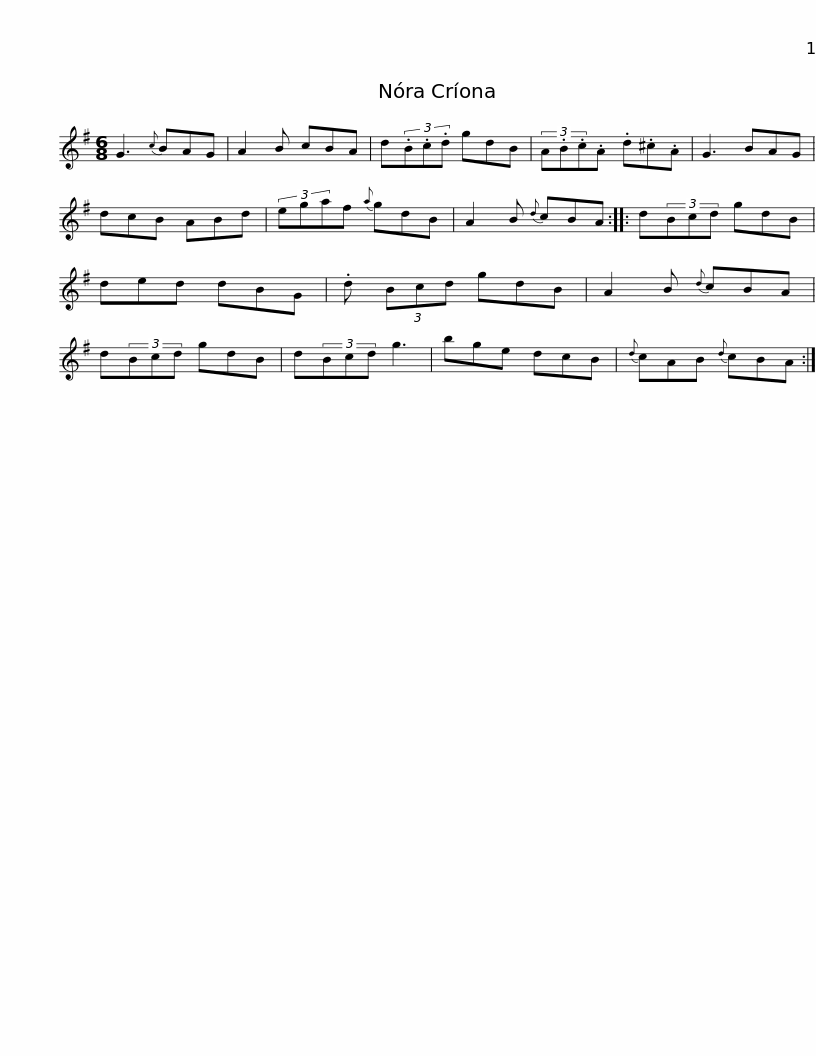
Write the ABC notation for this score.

X:1
L:1/8
M:6/8
I:linebreak $
K:G
V:1 treble
V:1
 G3{c} BAG | A2 B cBA | d(3.B.c.d gdB | (3A.B.c.A .d.^c.A | G3 BAG | %5
 dcB ABd | (3egaf{a} gdB |$ A2 B{d} cBA :: d(3Bcd gdB | ded dBG | %10
 .d (3Bcd gdB | A2 B{d} cBA | d(3Bcd gdB | d(3Bcd g3 |$ bge dcB | %15
{d} cAB{d} cBA :| %16
